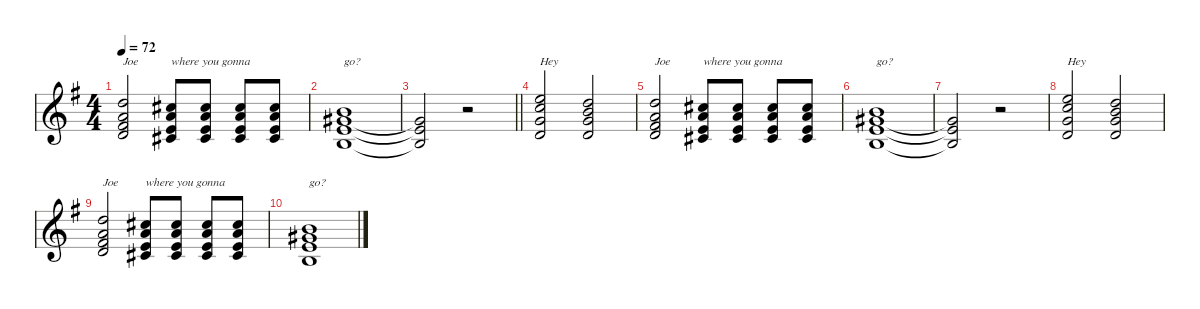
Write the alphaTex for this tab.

\defaultSystemsLayout 4
\hideDynamics
\bracketExtendMode nobrackets
\singleTrackTrackNamePolicy hidden
\multiTrackTrackNamePolicy hidden
\otherSystemsTrackNameOrientation horizontal
\track ("Back Voice" "chr.") {instrument choiraahs}
\staff {score}
\tuning (E4 B3 G3 D3 A2 E2)
\ts (4 4)
\tempo 72
\clef g2
\ks g
(10.1{acc forcenatural} 10.2{acc forcenatural} 11.3{acc #} 12.4{acc forcenatural}).2{txt "Joe" dy f beam Up} (9.1{acc #} 10.2{acc forcenatural} 9.3{acc forcenatural} 11.4{acc #}).8{txt "where you gonna " beam Up} (9.1{acc #} 10.2{acc forcenatural} 9.3{acc forcenatural} 11.4{acc #}).8{beam Up} (9.1{acc #} 10.2{acc forcenatural} 9.3{acc forcenatural} 11.4{acc #}).8{beam Up} (9.1{acc #} 10.2{acc forcenatural} 9.3{acc forcenatural} 11.4{acc #}).8{beam Up} |
(7.1{acc forcenatural} 9.2{acc #} 9.3{acc forcenatural} 9.4{acc forcenatural}).1{txt "go?" beam Up} |
\barLineRight lightlight
(9.2{t acc #} 9.3{t acc forcenatural} 9.4{t acc forcenatural}).2{beam Up} r.2{beam Up} |
(12.1{acc forcenatural} 13.2{acc forcenatural} 12.3{acc forcenatural} 12.4{acc forcenatural}).2{txt "Hey" beam Up} (10.1{acc forcenatural} 12.2{acc forcenatural} 12.3{acc forcenatural} 12.4{acc forcenatural}).2{beam Up} |
(10.1{acc forcenatural} 10.2{acc forcenatural} 11.3{acc #} 12.4{acc forcenatural}).2{txt "Joe" beam Up} (9.1{acc #} 10.2{acc forcenatural} 9.3{acc forcenatural} 11.4{acc #}).8{txt "where you gonna " beam Up} (9.1{acc #} 10.2{acc forcenatural} 9.3{acc forcenatural} 11.4{acc #}).8{beam Up} (9.1{acc #} 10.2{acc forcenatural} 9.3{acc forcenatural} 11.4{acc #}).8{beam Up} (9.1{acc #} 10.2{acc forcenatural} 9.3{acc forcenatural} 11.4{acc #}).8{beam Up} |
(7.1{acc forcenatural} 9.2{acc #} 9.3{acc forcenatural} 9.4{acc forcenatural}).1{txt "go?" beam Up} |
(9.2{t acc #} 9.3{t acc forcenatural} 9.4{t acc forcenatural}).2{beam Up} r.2{beam Up} |
(12.1{acc forcenatural} 13.2{acc forcenatural} 12.3{acc forcenatural} 12.4{acc forcenatural}).2{txt "Hey" beam Up} (10.1{acc forcenatural} 12.2{acc forcenatural} 12.3{acc forcenatural} 12.4{acc forcenatural}).2{beam Up} |
(10.1{acc forcenatural} 10.2{acc forcenatural} 11.3{acc #} 12.4{acc forcenatural}).2{txt "Joe" beam Up} (9.1{acc #} 10.2{acc forcenatural} 9.3{acc forcenatural} 11.4{acc #}).8{txt "where you gonna " beam Up} (9.1{acc #} 10.2{acc forcenatural} 9.3{acc forcenatural} 11.4{acc #}).8{beam Up} (9.1{acc #} 10.2{acc forcenatural} 9.3{acc forcenatural} 11.4{acc #}).8{beam Up} (9.1{acc #} 10.2{acc forcenatural} 9.3{acc forcenatural} 11.4{acc #}).8{beam Up} |
(7.1{acc forcenatural} 9.2{acc #} 9.3{acc forcenatural} 9.4{acc forcenatural}).1{txt "go?" beam Up}
